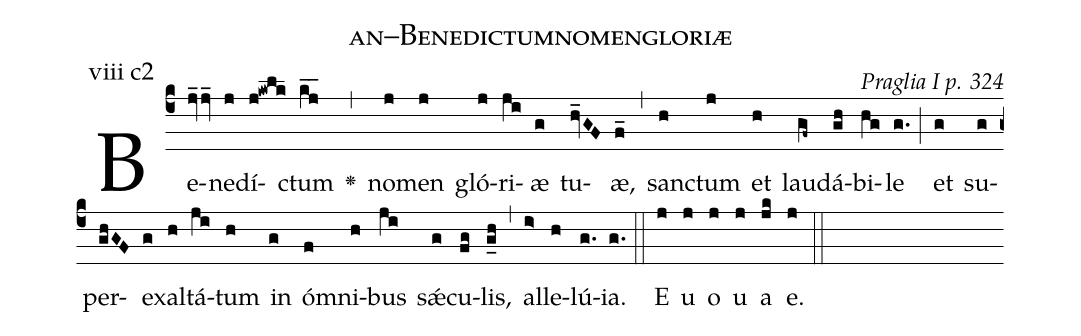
name: an--Benedictumnomengloriæ;
commentary: Praglia I p. 324;
annotation: viii c2;
%%
(c4) Be(jv_jv_)ne(j)dí(j!kwlk)ctum(kj__) <v>\greheightstar</v>(,) no(j)men(j) gló(j)ri(ji)æ(g) tu(hv_GF)æ,(f_) (,) san(h)ctum(j) et(h) lau(gf~)dá(gh)bi(hg)le(g.) (;) et(g) su(g)per(ghGF)ex(g)al(h)tá(ji)tum(h) in(g) óm(f)ni(h)bus(ji) sǽ(g)cu(fg)lis,(g_h) (,) al(i>)le(h)lú(g.)ia.(g.) (::)
E(j) u(j) o(j) u(j) a(jk) e.(j) (::)
